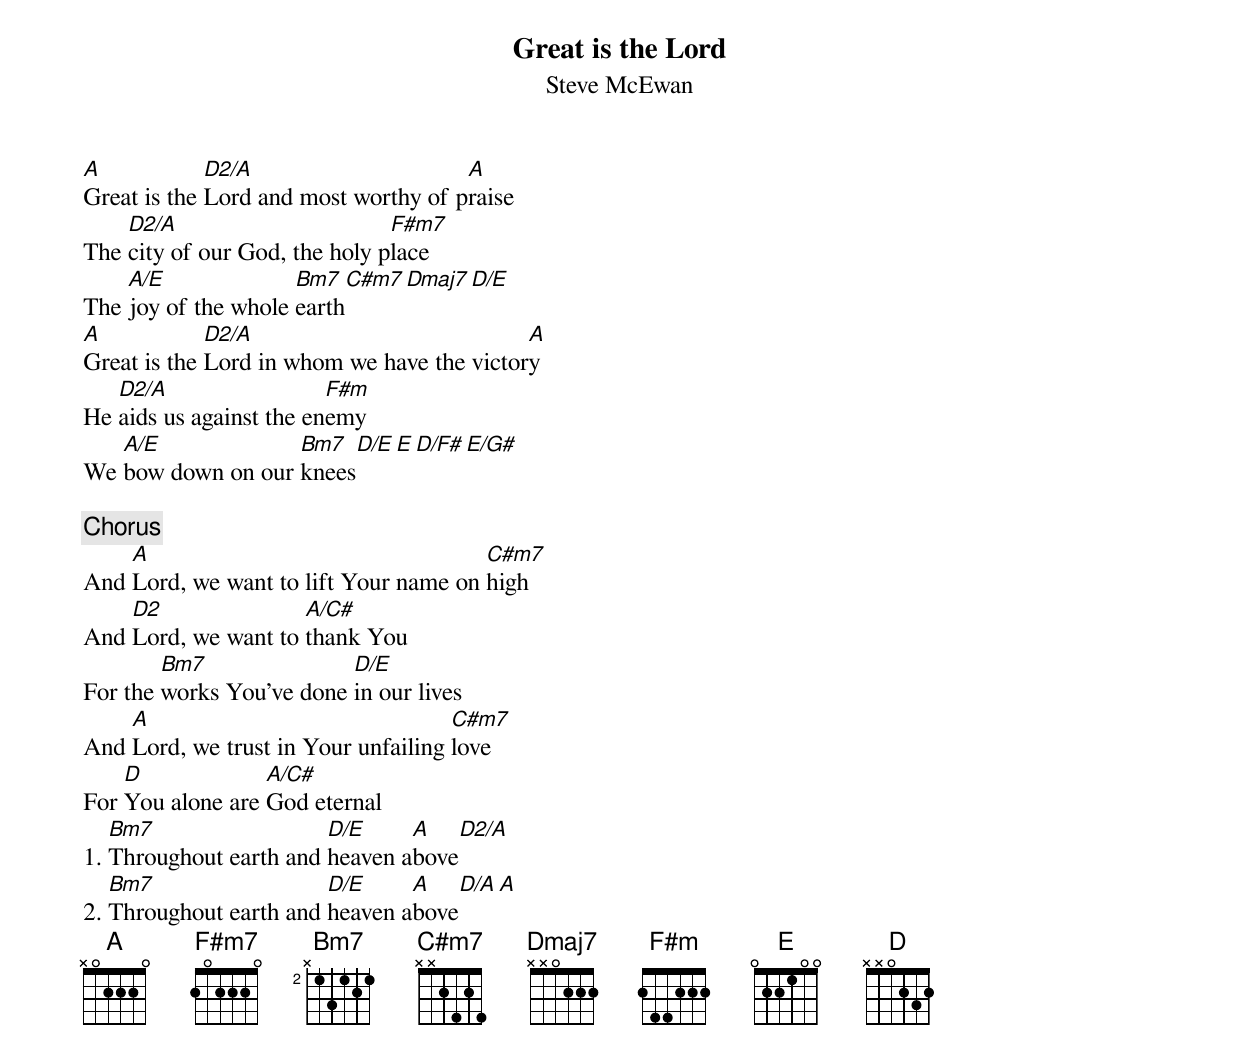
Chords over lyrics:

Great is the Lord
Steve McEwan

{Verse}
A            D2/A                     A
Great is the Lord and most worthy of praise
    D2/A                       F#m7
The city of our God, the holy place
    A/E              Bm7   C#m7   Dmaj7   D/E
The joy of the whole earth
A            D2/A                           A
Great is the Lord in whom we have the victory
   D2/A                  F#m
He aids us against the enemy
   A/E             Bm7   D/E   E   D/F#   E/G#
We bow down on our knees

{Chorus}
    A                                  C#m7
And Lord, we want to lift Your name on high
    D2               A/C#
And Lord, we want to thank You
        Bm7               D/E
For the works You've done in our lives
    A                                C#m7
And Lord, we trust in Your unfailing love
    D             A/C#
For You alone are God eternal
   Bm7                  D/E     A    D2/A
1. Throughout earth and heaven above
   Bm7                  D/E     A   D/A   A
2. Throughout earth and heaven above
